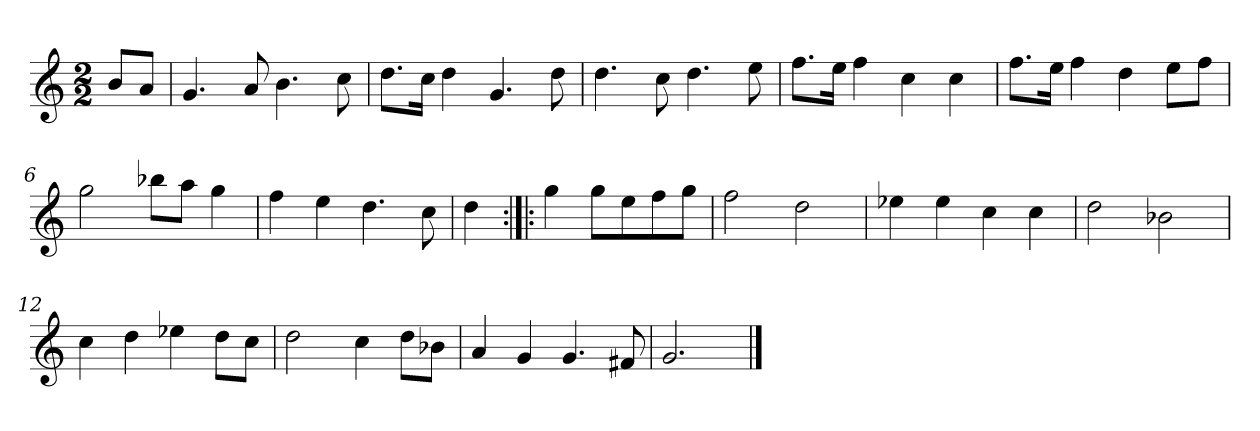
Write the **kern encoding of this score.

**kern
*part1
*staff1
*clefG2
*k[]
*G:mix
*M2/2
*MM120
=
8b/L
8a/J
=1
4.g
8a
4.b
8cc
=2
8.dd\L
16cc\Jk
4dd
4.g
8dd
=3
4.dd
8cc
4.dd
8ee
=4
8.ff\L
16ee\Jk
4ff
4cc
4cc
=5
8.ff\L
16ee\Jk
4ff
4dd
8ee\L
8ff\J
=6
2gg
8bb-X\L
8aa\J
4gg
=7
4ff
4ee
4.dd
8cc
=8
4dd
=:|!|:
4gg
8gg\L
8ee\
8ff\
8gg\J
=9
2ff
2dd
=10
4ee-X
4ee-
4cc
4cc
=11
2dd
2b-X
=12
4cc
4dd
4ee-X
8dd\L
8cc\J
=13
2dd
4cc
8dd\L
8b-X\J
=14
4a
4g
4.g
8f#X
=15
2.g
==
*-
